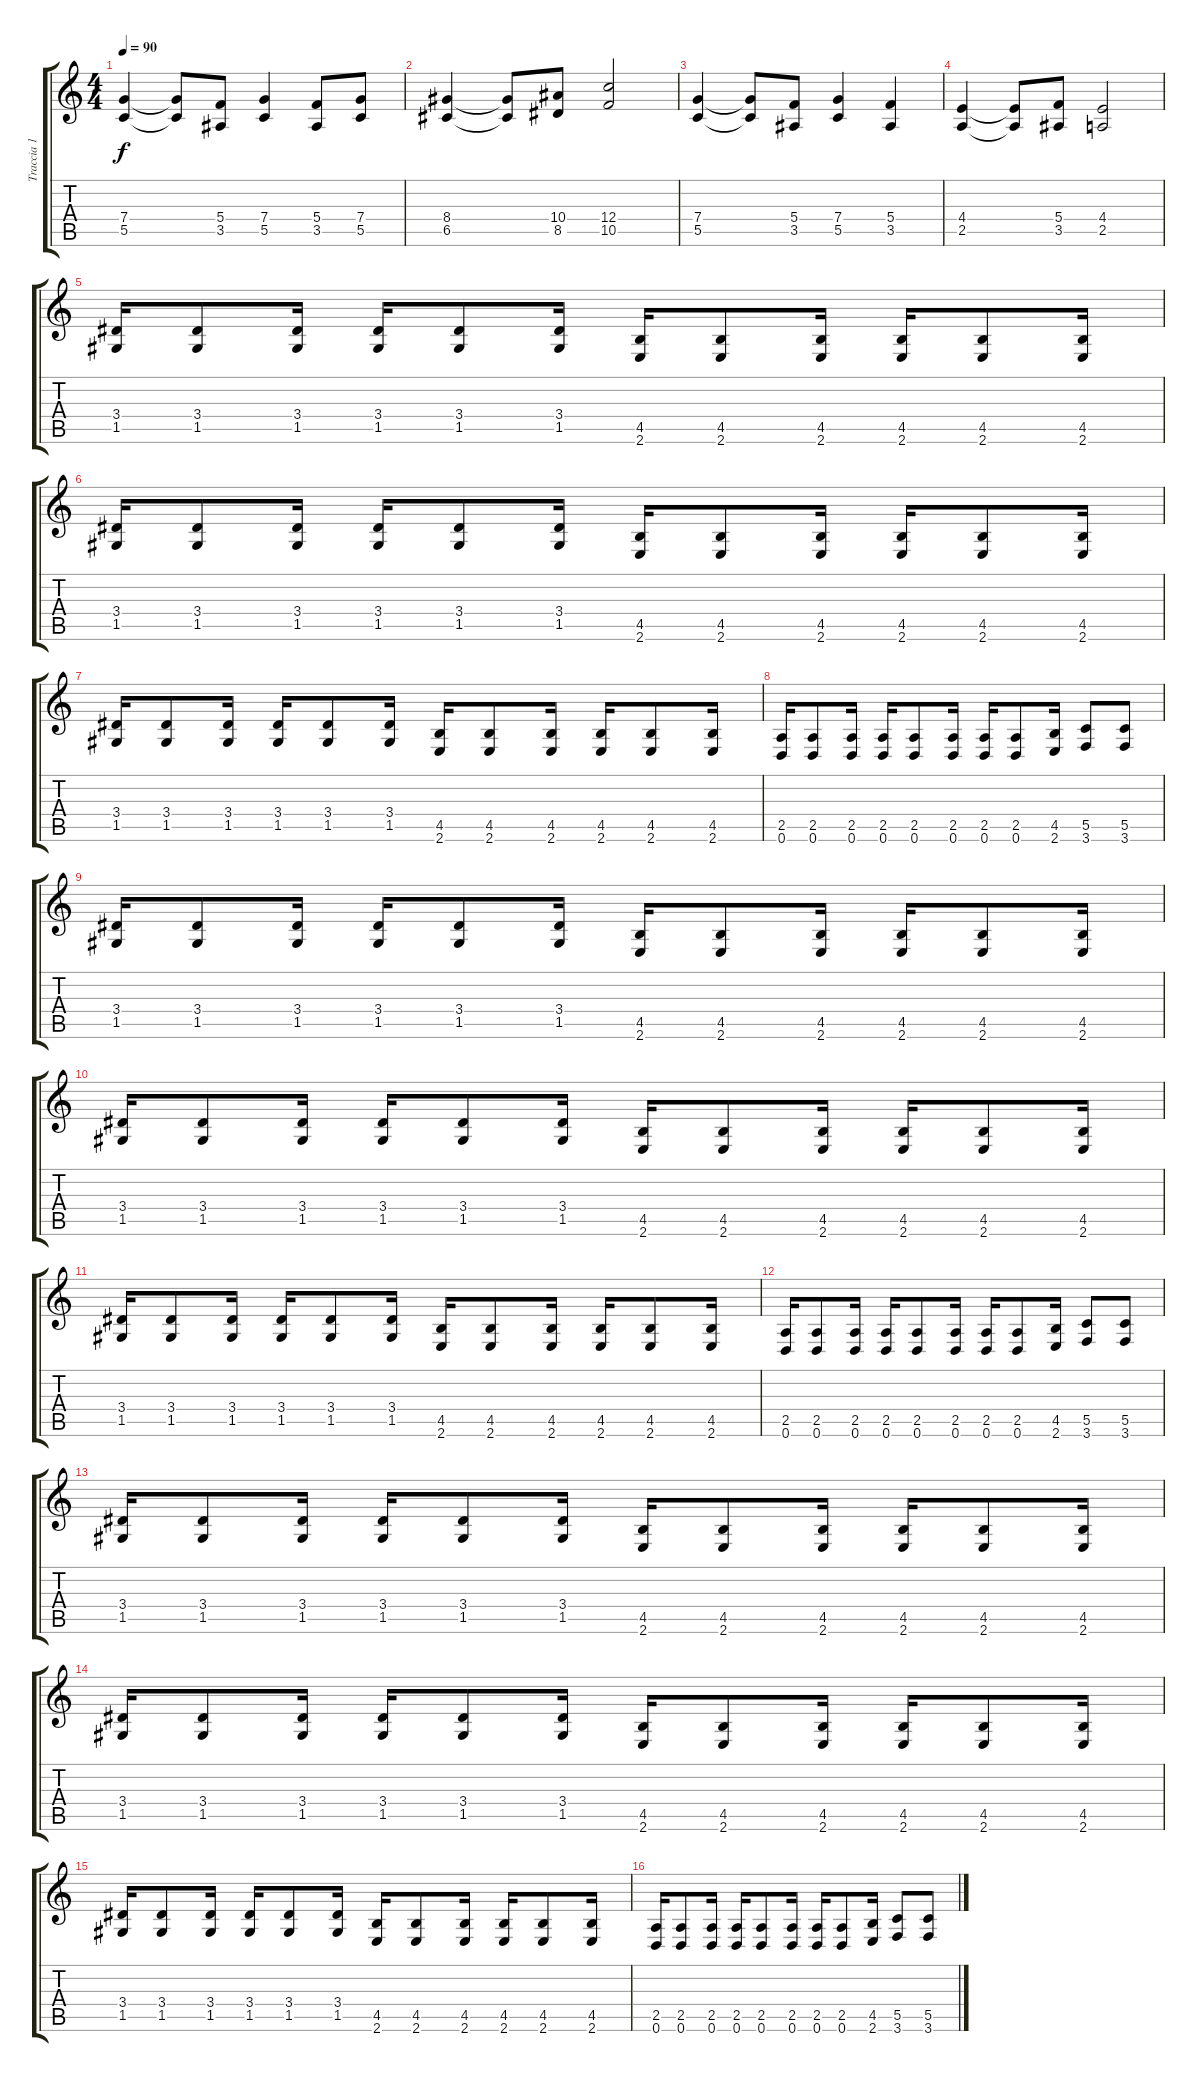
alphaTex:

\track ("Traccia 1" "Traccia 1") {instrument distortionguitar}
\staff {score tabs}
\tuning (D4 A3 F3 C3 G2 D2) {hide}
\ts (4 4)
\tempo 90
\clef g2
\ks c
(7.4 5.5).4{dy f} (7.4{t} 5.5{t}).8 (5.4 3.5).8 (7.4 5.5).4 (5.4 3.5).8 (7.4 5.5).8 |
(8.4 6.5).4 (8.4{t} 6.5{t}).8 (10.4 8.5).8 (12.4 10.5).2 |
(7.4 5.5).4 (7.4{t} 5.5{t}).8 (5.4 3.5).8 (7.4 5.5).4 (5.4 3.5).4 |
(4.4 2.5).4 (4.4{t} 2.5{t}).8 (5.4 3.5).8 (4.4 2.5).2 |
(3.4 1.5).16 (3.4 1.5).8 (3.4 1.5).16 (3.4 1.5).16 (3.4 1.5).8 (3.4 1.5).16 (4.5 2.6).16 (4.5 2.6).8 (4.5 2.6).16 (4.5 2.6).16 (4.5 2.6).8 (4.5 2.6).16 |
(3.4 1.5).16 (3.4 1.5).8 (3.4 1.5).16 (3.4 1.5).16 (3.4 1.5).8 (3.4 1.5).16 (4.5 2.6).16 (4.5 2.6).8 (4.5 2.6).16 (4.5 2.6).16 (4.5 2.6).8 (4.5 2.6).16 |
(3.4 1.5).16 (3.4 1.5).8 (3.4 1.5).16 (3.4 1.5).16 (3.4 1.5).8 (3.4 1.5).16 (4.5 2.6).16 (4.5 2.6).8 (4.5 2.6).16 (4.5 2.6).16 (4.5 2.6).8 (4.5 2.6).16 |
(2.5 0.6).16 (2.5 0.6).8 (2.5 0.6).16 (2.5 0.6).16 (2.5 0.6).8 (2.5 0.6).16 (2.5 0.6).16 (2.5 0.6).8 (4.5 2.6).16 (5.5 3.6).8 (5.5 3.6).8 |
(3.4 1.5).16 (3.4 1.5).8 (3.4 1.5).16 (3.4 1.5).16 (3.4 1.5).8 (3.4 1.5).16 (4.5 2.6).16 (4.5 2.6).8 (4.5 2.6).16 (4.5 2.6).16 (4.5 2.6).8 (4.5 2.6).16 |
(3.4 1.5).16 (3.4 1.5).8 (3.4 1.5).16 (3.4 1.5).16 (3.4 1.5).8 (3.4 1.5).16 (4.5 2.6).16 (4.5 2.6).8 (4.5 2.6).16 (4.5 2.6).16 (4.5 2.6).8 (4.5 2.6).16 |
(3.4 1.5).16 (3.4 1.5).8 (3.4 1.5).16 (3.4 1.5).16 (3.4 1.5).8 (3.4 1.5).16 (4.5 2.6).16 (4.5 2.6).8 (4.5 2.6).16 (4.5 2.6).16 (4.5 2.6).8 (4.5 2.6).16 |
(2.5 0.6).16 (2.5 0.6).8 (2.5 0.6).16 (2.5 0.6).16 (2.5 0.6).8 (2.5 0.6).16 (2.5 0.6).16 (2.5 0.6).8 (4.5 2.6).16 (5.5 3.6).8 (5.5 3.6).8 |
(3.4 1.5).16 (3.4 1.5).8 (3.4 1.5).16 (3.4 1.5).16 (3.4 1.5).8 (3.4 1.5).16 (4.5 2.6).16 (4.5 2.6).8 (4.5 2.6).16 (4.5 2.6).16 (4.5 2.6).8 (4.5 2.6).16 |
(3.4 1.5).16 (3.4 1.5).8 (3.4 1.5).16 (3.4 1.5).16 (3.4 1.5).8 (3.4 1.5).16 (4.5 2.6).16 (4.5 2.6).8 (4.5 2.6).16 (4.5 2.6).16 (4.5 2.6).8 (4.5 2.6).16 |
(3.4 1.5).16 (3.4 1.5).8 (3.4 1.5).16 (3.4 1.5).16 (3.4 1.5).8 (3.4 1.5).16 (4.5 2.6).16 (4.5 2.6).8 (4.5 2.6).16 (4.5 2.6).16 (4.5 2.6).8 (4.5 2.6).16 |
(2.5 0.6).16 (2.5 0.6).8 (2.5 0.6).16 (2.5 0.6).16 (2.5 0.6).8 (2.5 0.6).16 (2.5 0.6).16 (2.5 0.6).8 (4.5 2.6).16 (5.5 3.6).8 (5.5 3.6).8
